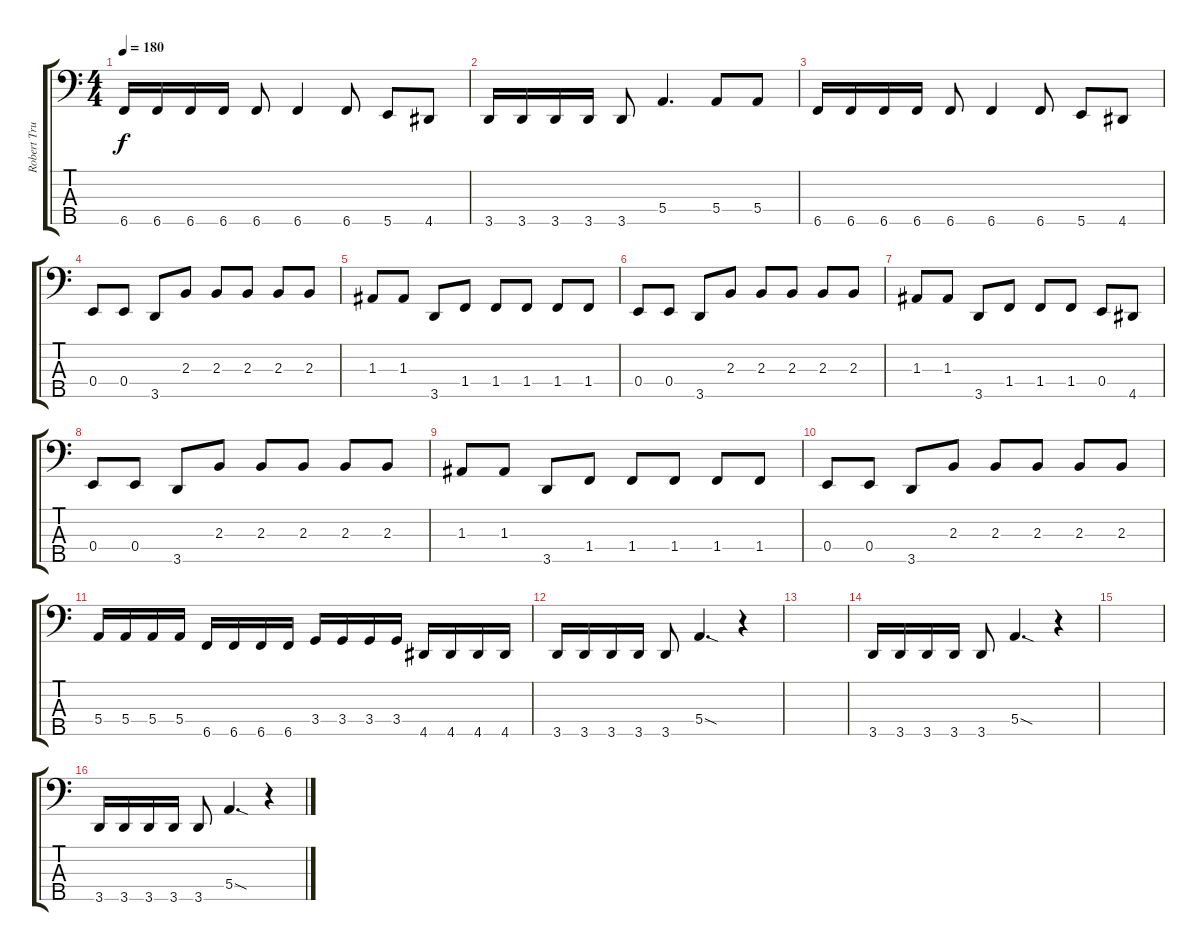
\track ("Robert Trujillo Bass" "Robert Tru") {instrument electricbassfinger}
\staff {score tabs}
\tuning (G2 D2 A1 E1 B0) {hide}
\ts (4 4)
\tempo 180
\clef f4
\ks c
6.5.16{dy f} 6.5.16 6.5.16 6.5.16 6.5.8 6.5.4 6.5.8 5.5.8 4.5.8 |
3.5.16 3.5.16 3.5.16 3.5.16 3.5.8 5.4.4{d} 5.4.8 5.4.8 |
6.5.16 6.5.16 6.5.16 6.5.16 6.5.8 6.5.4 6.5.8 5.5.8 4.5.8 |
0.4.8 0.4.8 3.5.8 2.3.8 2.3.8 2.3.8 2.3.8 2.3.8 |
1.3.8 1.3.8 3.5.8 1.4.8 1.4.8 1.4.8 1.4.8 1.4.8 |
0.4.8 0.4.8 3.5.8 2.3.8 2.3.8 2.3.8 2.3.8 2.3.8 |
1.3.8 1.3.8 3.5.8 1.4.8 1.4.8 1.4.8 0.4.8 4.5.8 |
0.4.8 0.4.8 3.5.8 2.3.8 2.3.8 2.3.8 2.3.8 2.3.8 |
1.3.8 1.3.8 3.5.8 1.4.8 1.4.8 1.4.8 1.4.8 1.4.8 |
0.4.8 0.4.8 3.5.8 2.3.8 2.3.8 2.3.8 2.3.8 2.3.8 |
5.4.16 5.4.16 5.4.16 5.4.16 6.5.16 6.5.16 6.5.16 6.5.16 3.4.16 3.4.16 3.4.16 3.4.16 4.5.16 4.5.16 4.5.16 4.5.16 |
3.5.16 3.5.16 3.5.16 3.5.16 3.5.8 5.4{sod}.4{d} r.4 |
|
3.5.16 3.5.16 3.5.16 3.5.16 3.5.8 5.4{sod}.4{d} r.4 |
|
3.5.16 3.5.16 3.5.16 3.5.16 3.5.8 5.4{sod}.4{d} r.4
